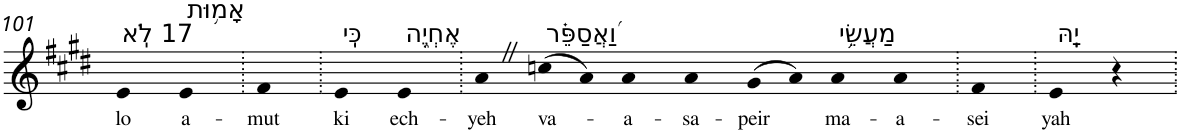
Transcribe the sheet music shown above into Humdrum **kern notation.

**kern	**text
*part1	*part1
*staff1	*staff1
*I"Piano	*
*I'Pno	*
!!LO:PB:g=z
*clefG2	*
*k[f#c#g#d#]	*
*E:	*
=101	=101
!LO:TX:a:t=17 לֹֽא	!
!	!LO:LY:b
4e	lo
!LO:TX:a:t=אָמ֥וּת	!
!	!LO:LY:b
4e	a-
=102.	=102.
!	!LO:LY:b
4f#	-mut
=103.	=103.
!LO:TX:a:t=כִּֽי	!
!	!LO:LY:b
4e	ki
!LO:TX:a:t=אֶחְיֶ֑ה	!
!	!LO:LY:b
4e	ech-
=104.	=104.
!	!LO:LY:b
4aZ	-yeh
!LO:TX:a:t=וַ֝אֲסַפֵּ֗ר	!
!	!LO:LY:b
(>8ccn	va-
8a)	.
!	!LO:LY:b
4a	-a-
!	!LO:LY:b
4a	-sa-
!	!LO:LY:b
(>8g#	-peir
8a)	.
!LO:TX:a:t=מַעֲשֵׂ֥י	!
!	!LO:LY:b
4a	ma-
!	!LO:LY:b
4a	-a-
=105.	=105.
!	!LO:LY:b
4f#	-sei
=106.	=106.
!LO:TX:a:t=יָֽהּ	!
!	!LO:LY:b
4e	yah
4r	.
=.	=.
*-	*-
